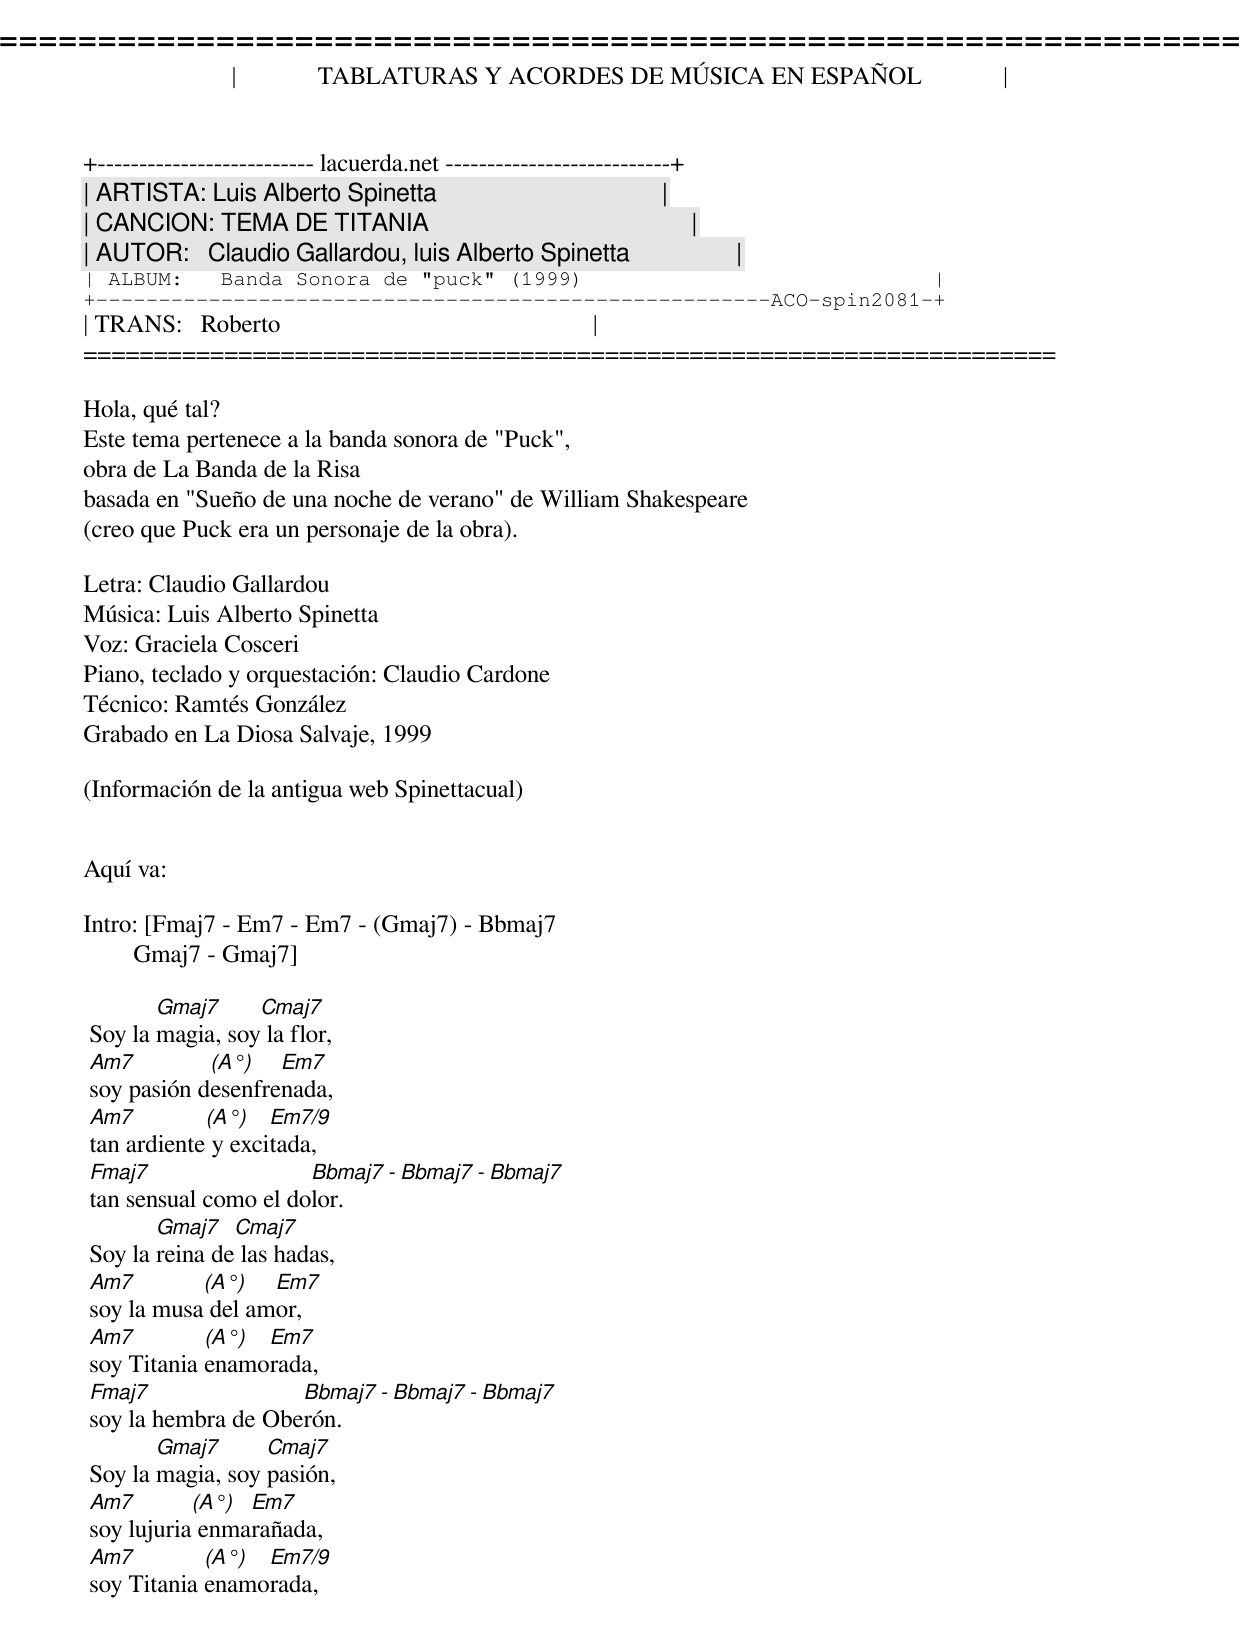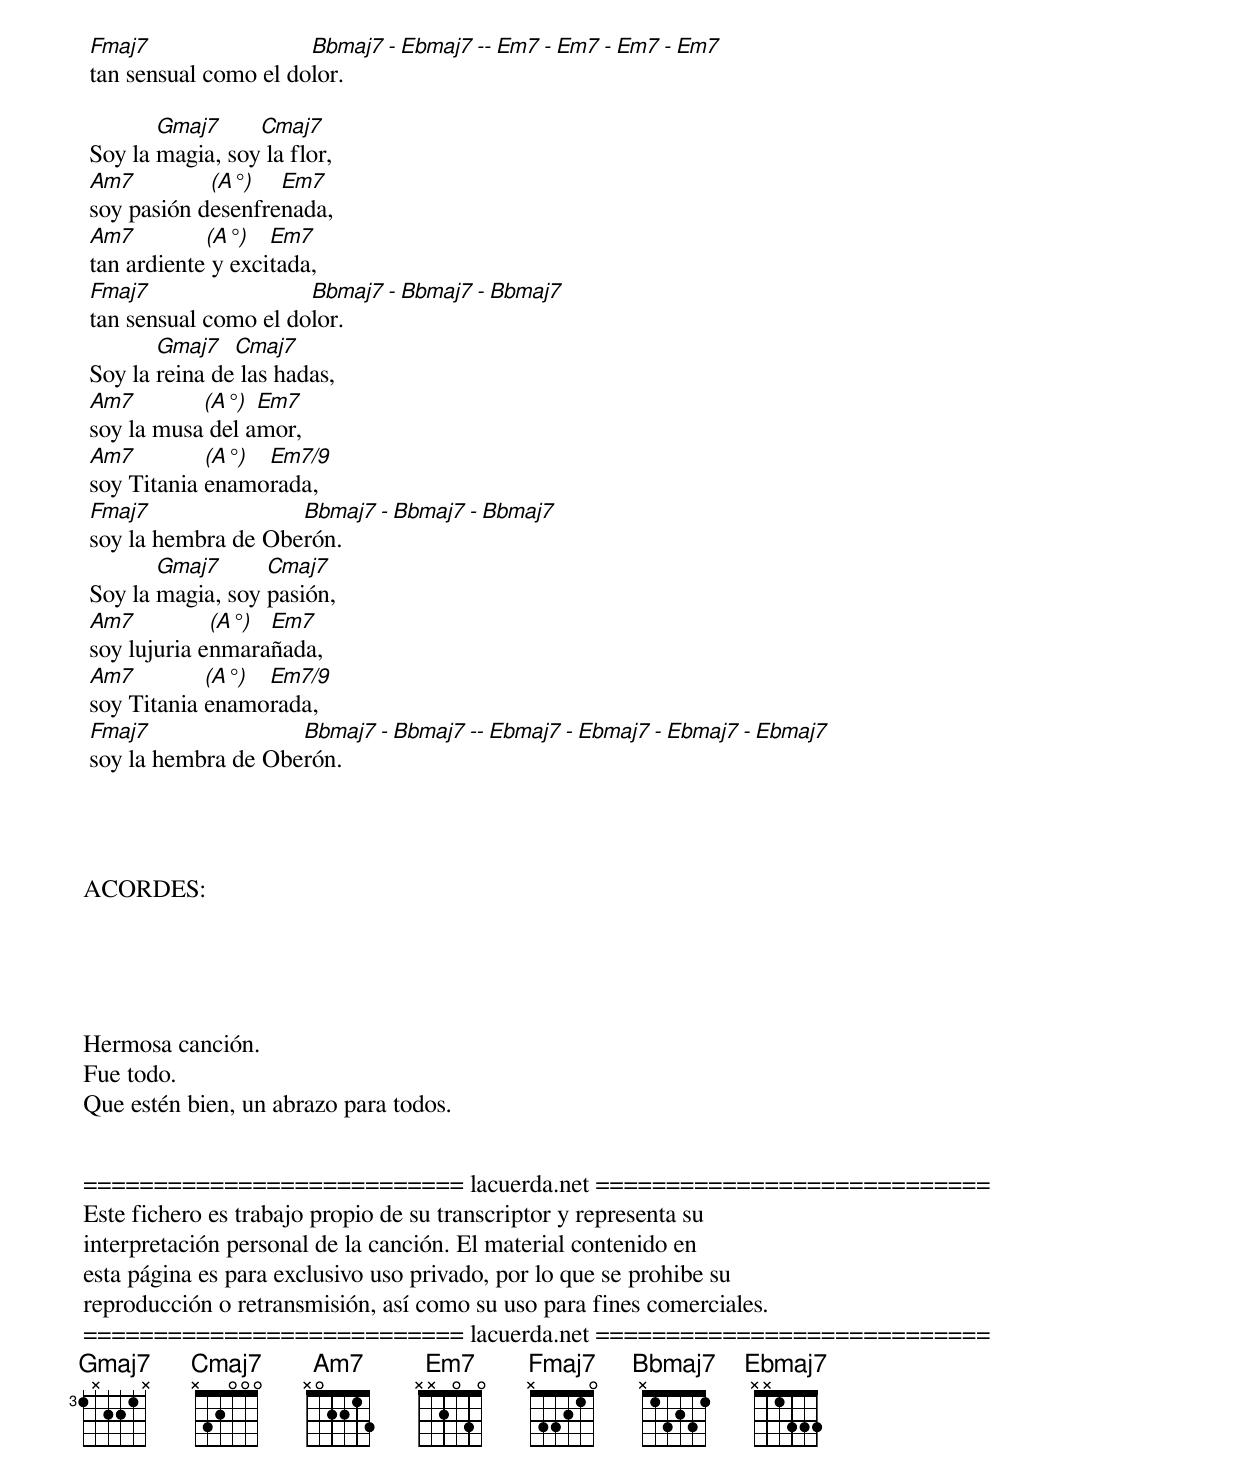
=====================================================================
|             TABLATURAS Y ACORDES DE MÚSICA EN ESPAÑOL             |
+-------------------------- lacuerda.net ---------------------------+
| ARTISTA: Luis Alberto Spinetta                                    |
| CANCION: TEMA DE TITANIA                                          |
| AUTOR:   Claudio Gallardou, luis Alberto Spinetta                 |
| ALBUM:   Banda Sonora de "puck" (1999)                            |
+------------------------------------------------------ACO-spin2081-+
| TRANS:   Roberto                                                  |
=====================================================================

Hola, qué tal?
Este tema pertenece a la banda sonora de "Puck",
obra de La Banda de la Risa
basada en "Sueño de una noche de verano" de William Shakespeare
(creo que Puck era un personaje de la obra).

Letra: Claudio Gallardou
Música: Luis Alberto Spinetta
Voz: Graciela Cosceri
Piano, teclado y orquestación: Claudio Cardone
Técnico: Ramtés González
Grabado en La Diosa Salvaje, 1999

(Información de la antigua web Spinettacual)


Aquí va:

Intro: [Fmaj7 - Em7 - Em7 - (Gmaj7) - Bbmaj7
        Gmaj7 - Gmaj7]

        Gmaj7     Cmaj7
 Soy la magia, soy la flor,
 Am7         (A°)   Em7
 soy pasión desenfrenada,
 Am7         (A°)   Em7/9
 tan ardiente y excitada,
 Fmaj7                 Bbmaj7 - Bbmaj7 - Bbmaj7
 tan sensual como el dolor.
        Gmaj7   Cmaj7
 Soy la reina de las hadas,
 Am7        (A°)   Em7
 soy la musa del amor,
 Am7         (A°) Em7
 soy Titania enamorada,
 Fmaj7               Bbmaj7 - Bbmaj7 - Bbmaj7
 soy la hembra de Oberón.
        Gmaj7      Cmaj7
 Soy la magia, soy pasión,
 Am7        (A°) Em7
 soy lujuria enmarañada,
 Am7         (A°) Em7/9
 soy Titania enamorada,
 Fmaj7                 Bbmaj7 - Ebmaj7 -- Em7 - Em7 - Em7 - Em7
 tan sensual como el dolor.

        Gmaj7     Cmaj7
 Soy la magia, soy la flor,
 Am7         (A°)   Em7
 soy pasión desenfrenada,
 Am7         (A°)   Em7
 tan ardiente y excitada,
 Fmaj7                 Bbmaj7 - Bbmaj7 - Bbmaj7
 tan sensual como el dolor.
        Gmaj7   Cmaj7
 Soy la reina de las hadas,
 Am7        (A°)  Em7
 soy la musa del amor,
 Am7         (A°) Em7/9
 soy Titania enamorada,
 Fmaj7               Bbmaj7 - Bbmaj7 - Bbmaj7
 soy la hembra de Oberón.
        Gmaj7      Cmaj7
 Soy la magia, soy pasión,
 Am7          (A°) Em7
 soy lujuria enmarañada,
 Am7         (A°) Em7/9
 soy Titania enamorada,
 Fmaj7               Bbmaj7 - Bbmaj7 -- Ebmaj7 - Ebmaj7 - Ebmaj7 - Ebmaj7
 soy la hembra de Oberón.




ACORDES:

 Fmaj7: xx3210
   Em7: xx2030
 Gmaj7: 3x443x
Bbmaj7: x13231

 Gmaj7: 3x443x
 Cmaj7: x32000
   Am7: x02010
    A°: 5x454x
   Em7: xx2030
 Em7/9: xx2032
Bbmaj7: x13231

Ebmaj7: x65333
   Em7: xx2030


Hermosa canción.
Fue todo.
Que estén bien, un abrazo para todos.


=========================== lacuerda.net ============================
Este fichero es trabajo propio de su transcriptor y representa su
interpretación personal de la canción. El material contenido en
esta página es para exclusivo uso privado, por lo que se prohibe su
reproducción o retransmisión, así como su uso para fines comerciales.
=========================== lacuerda.net ============================
